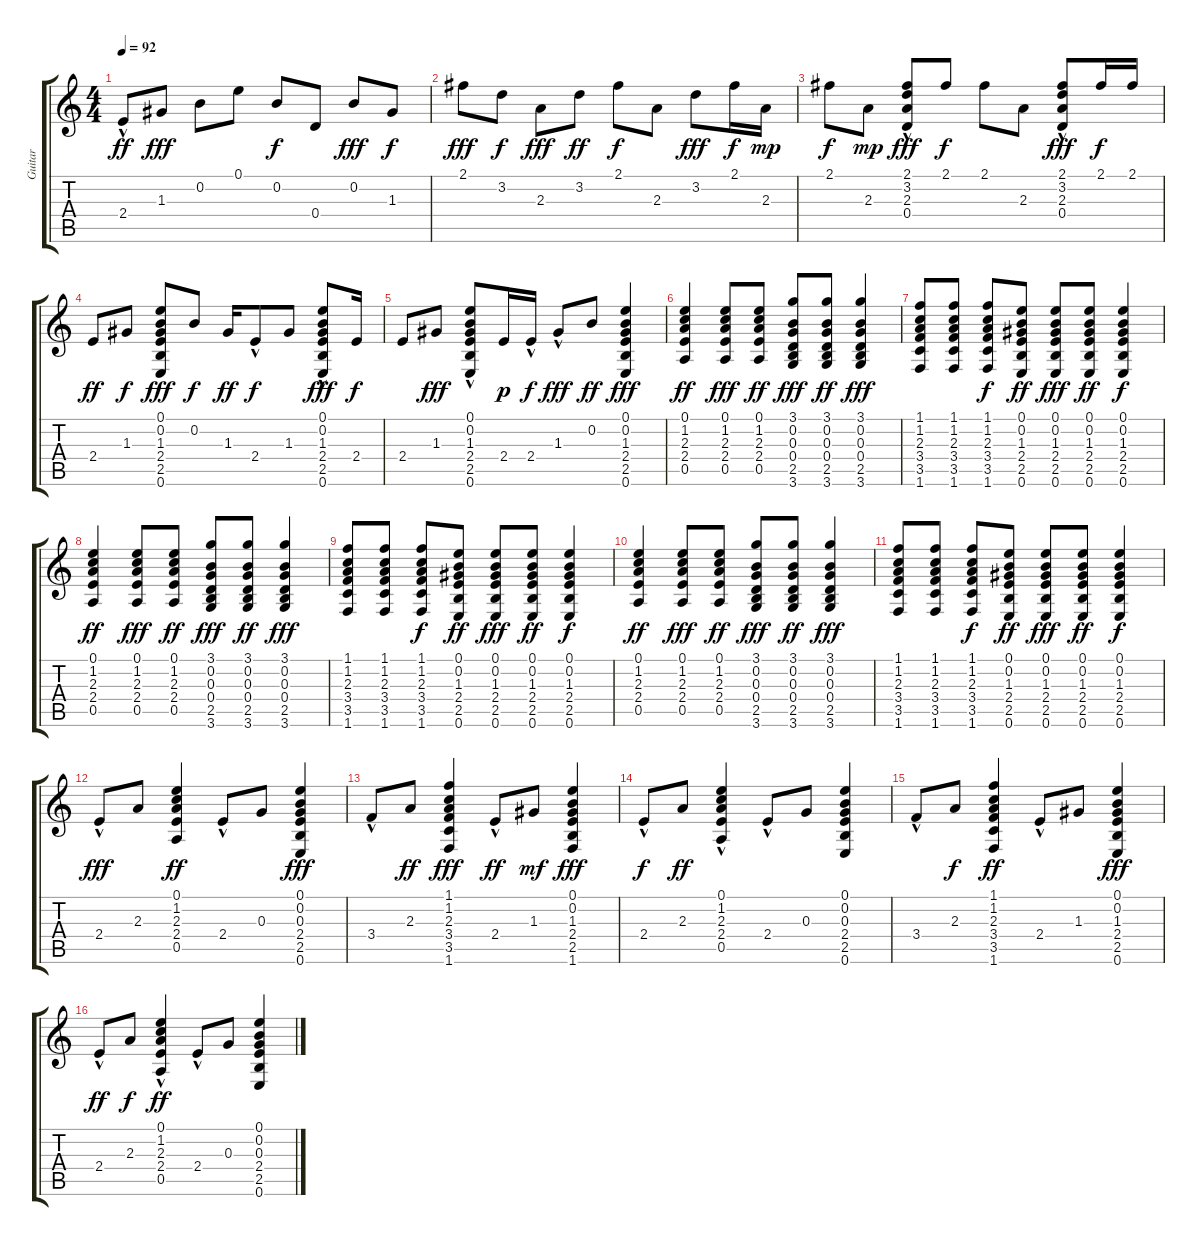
\track ("Guitar" "Guitar") {instrument overdrivenguitar}
\staff {score tabs}
\tuning (E4 B3 G3 D3 A2 E2) {hide}
\ts (4 4)
\tempo 92
\clef g2
\ks c
2.4{hac}.8{dy ff} 1.3.8{dy fff} 0.2.8 0.1.8 0.2.8{dy f} 0.4.8 0.2.8{dy fff} 1.3.8{dy f} |
2.1.8{dy fff} 3.2.8{dy f} 2.3.8{dy fff} 3.2.8{dy ff} 2.1.8{dy f} 2.3.8 3.2.8{dy fff} 2.1.16{dy f} 2.3.16{dy mp} |
2.1.8{dy f} 2.3.8{dy mp} (2.1 3.2{hac} 2.3 0.4).8{dy fff} 2.1.8{dy f} 2.1.8 2.3.8 (2.1 3.2{hac} 2.3{hac} 0.4).8{dy fff} 2.1.16{dy f} 2.1.16 |
2.4.8{dy ff} 1.3.8{dy f} (0.1 0.2 1.3 2.4 2.5 0.6).8{dy fff} 0.2.8{dy f} 1.3.16{dy ff} 2.4{hac}.8{dy f} 1.3.8 (0.1{hac} 0.2 1.3 2.4 2.5 0.6).8{dy fff} 2.4.16{dy f} |
2.4.8 1.3.8{dy fff} (0.1 0.2 1.3{hac} 2.4 2.5 0.6).8 2.4.16{dy p} 2.4{hac}.16{dy f} 1.3{hac}.8{dy fff} 0.2.8{dy ff} (0.1 0.2 1.3 2.4 2.5 0.6).4{dy fff} |
(0.1 1.2 2.3 2.4 0.5).4{dy ff} (0.1 1.2 2.3 2.4 0.5).8{dy fff} (0.1 1.2 2.3 2.4 0.5).8{dy ff} (3.1 0.2 0.3 0.4 2.5 3.6).8{dy fff} (3.1 0.2 0.3 0.4 2.5 3.6).8{dy ff} (3.1 0.2 0.3 0.4 2.5 3.6).4{dy fff} |
(1.1 1.2 2.3 3.4 3.5 1.6).8 (1.1 1.2 2.3 3.4 3.5 1.6).8 (1.1 1.2 2.3 3.4 3.5 1.6).8{dy f} (0.1 0.2 1.3 2.4 2.5 0.6).8{dy ff} (0.1 0.2 1.3 2.4 2.5 0.6).8{dy fff} (0.1 0.2 1.3 2.4 2.5 0.6).8{dy ff} (0.1 0.2 1.3 2.4 2.5 0.6).4{dy f} |
(0.1 1.2 2.3 2.4 0.5).4{dy ff} (0.1 1.2 2.3 2.4 0.5).8{dy fff} (0.1 1.2 2.3 2.4 0.5).8{dy ff} (3.1 0.2 0.3 0.4 2.5 3.6).8{dy fff} (3.1 0.2 0.3 0.4 2.5 3.6).8{dy ff} (3.1 0.2 0.3 0.4 2.5 3.6).4{dy fff} |
(1.1 1.2 2.3 3.4 3.5 1.6).8 (1.1 1.2 2.3 3.4 3.5 1.6).8 (1.1 1.2 2.3 3.4 3.5 1.6).8{dy f} (0.1 0.2 1.3 2.4 2.5 0.6).8{dy ff} (0.1 0.2 1.3 2.4 2.5 0.6).8{dy fff} (0.1 0.2 1.3 2.4 2.5 0.6).8{dy ff} (0.1 0.2 1.3 2.4 2.5 0.6).4{dy f} |
(0.1 1.2 2.3 2.4 0.5).4{dy ff} (0.1 1.2 2.3 2.4 0.5).8{dy fff} (0.1 1.2 2.3 2.4 0.5).8{dy ff} (3.1 0.2 0.3 0.4 2.5 3.6).8{dy fff} (3.1 0.2 0.3 0.4 2.5 3.6).8{dy ff} (3.1 0.2 0.3 0.4 2.5 3.6).4{dy fff} |
(1.1 1.2 2.3 3.4 3.5 1.6).8 (1.1 1.2 2.3 3.4 3.5 1.6).8 (1.1 1.2 2.3 3.4 3.5 1.6).8{dy f} (0.1 0.2 1.3 2.4 2.5 0.6).8{dy ff} (0.1 0.2 1.3 2.4 2.5 0.6).8{dy fff} (0.1 0.2 1.3 2.4 2.5 0.6).8{dy ff} (0.1 0.2 1.3 2.4 2.5 0.6).4{dy f} |
2.4{hac}.8{dy fff} 2.3.8 (0.1 1.2 2.3 2.4 0.5).4{dy ff} 2.4{hac}.8 0.3.8 (0.1 0.2 0.3 2.4 2.5 0.6).4{dy fff} |
3.4{hac}.8 2.3.8{dy ff} (1.1 1.2 2.3 3.4 3.5 1.6).4{dy fff} 2.4{hac}.8{dy ff} 1.3.8{dy mf} (0.1 0.2 1.3 2.4 2.5 1.6).4{dy fff} |
2.4{hac}.8{dy f} 2.3.8{dy ff} (0.1 1.2 2.3 2.4{hac} 0.5).4 2.4{hac}.8 0.3.8 (0.1 0.2 0.3 2.4 2.5 0.6).4 |
3.4{hac}.8 2.3.8{dy f} (1.1 1.2 2.3 3.4 3.5 1.6).4{dy ff} 2.4{hac}.8 1.3.8 (0.1 0.2 1.3 2.4 2.5 0.6).4{dy fff} |
2.4{hac}.8{dy ff} 2.3.8{dy f} (0.1 1.2{hac} 2.3 2.4{hac} 0.5).4{dy ff} 2.4{hac}.8 0.3.8 (0.1 0.2 0.3 2.4 2.5 0.6).4
